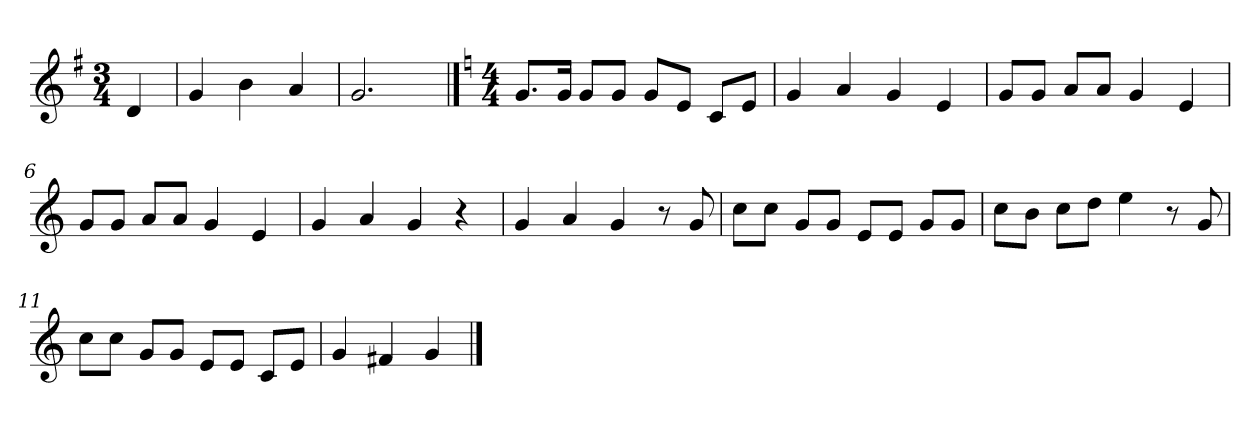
**kern
*part1
*staff1
*clefG2
*k[f#]
*G:
*M3/4
*MM120
=
4d
=1
4g
4b
4a
=2
2.g
==3
*k[]
*C:
*M4/4
8.g/L
16g/Jk
8g/L
8g/J
8g/L
8e/J
8c/L
8e/J
=4
4g
4a
4g
4e
=5
8g/L
8g/J
8a/L
8a/J
4g
4e
=6
8g/L
8g/J
8a/L
8a/J
4g
4e
=7
4g
4a
4g
4r
=8
4g
4a
4g
8r
8g
=9
8cc\L
8cc\J
8g/L
8g/J
8e/L
8e/J
8g/L
8g/J
=10
8cc\L
8b\J
8cc\L
8dd\J
4ee
8r
8g
=11
8cc\L
8cc\J
8g/L
8g/J
8e/L
8e/J
8c/L
8e/J
=12
4g
4f#X
4g
==
*-
